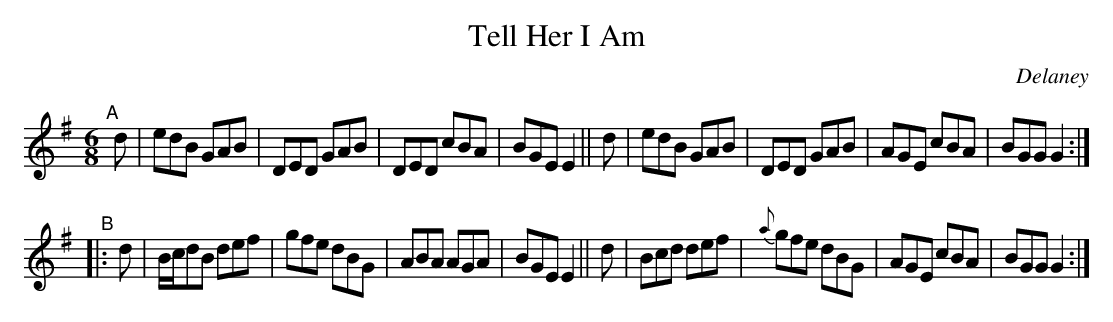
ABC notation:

X:1
T: Tell Her I Am
O: Delaney
M: 6/8
L: 1/8
K: G
"^A"[|] d |\
edB GAB | DED GAB | DED cBA | BGE E2 || d |\
edB GAB | DED GAB | AGE cBA | BGG G2 :|
"^B"|: d |\
B/c/dB def | gfe dBG | ABA AGA | BGE E2 || d |\
Bcd def | {a}gfe dBG | AGE cBA | BGG G2 :|
